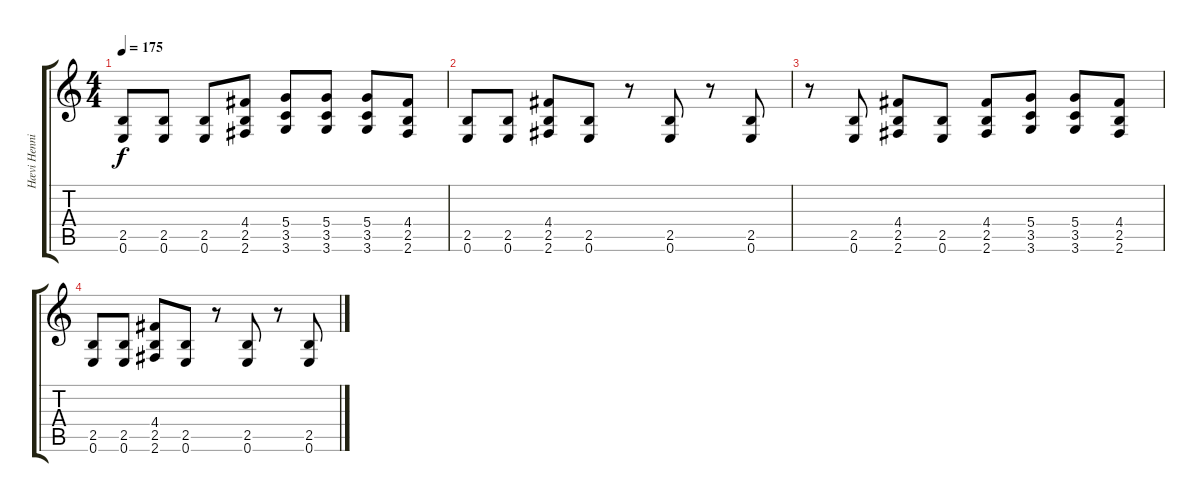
\track ("Hævi Henning" "Hævi Henni") {instrument distortionguitar}
\staff {score tabs}
\tuning (E4 B3 G3 D3 A2 E2) {hide}
\ts (4 4)
\tempo 175
\clef g2
\ks c
(2.5 0.6).8{dy f} (2.5 0.6).8 (2.5 0.6).8 (4.4 2.5 2.6).8 (5.4 3.5 3.6).8 (5.4 3.5 3.6).8 (5.4 3.5 3.6).8 (4.4 2.5 2.6).8 |
(2.5 0.6).8 (2.5 0.6).8 (4.4 2.5 2.6).8 (2.5 0.6).8 r.8 (2.5 0.6).8 r.8 (2.5 0.6).8 |
r.8 (2.5 0.6).8 (4.4 2.5 2.6).8 (2.5 0.6).8 (4.4 2.5 2.6).8 (5.4 3.5 3.6).8 (5.4 3.5 3.6).8 (4.4 2.5 2.6).8 |
(2.5 0.6).8 (2.5 0.6).8 (4.4 2.5 2.6).8 (2.5 0.6).8 r.8 (2.5 0.6).8 r.8 (2.5 0.6).8
